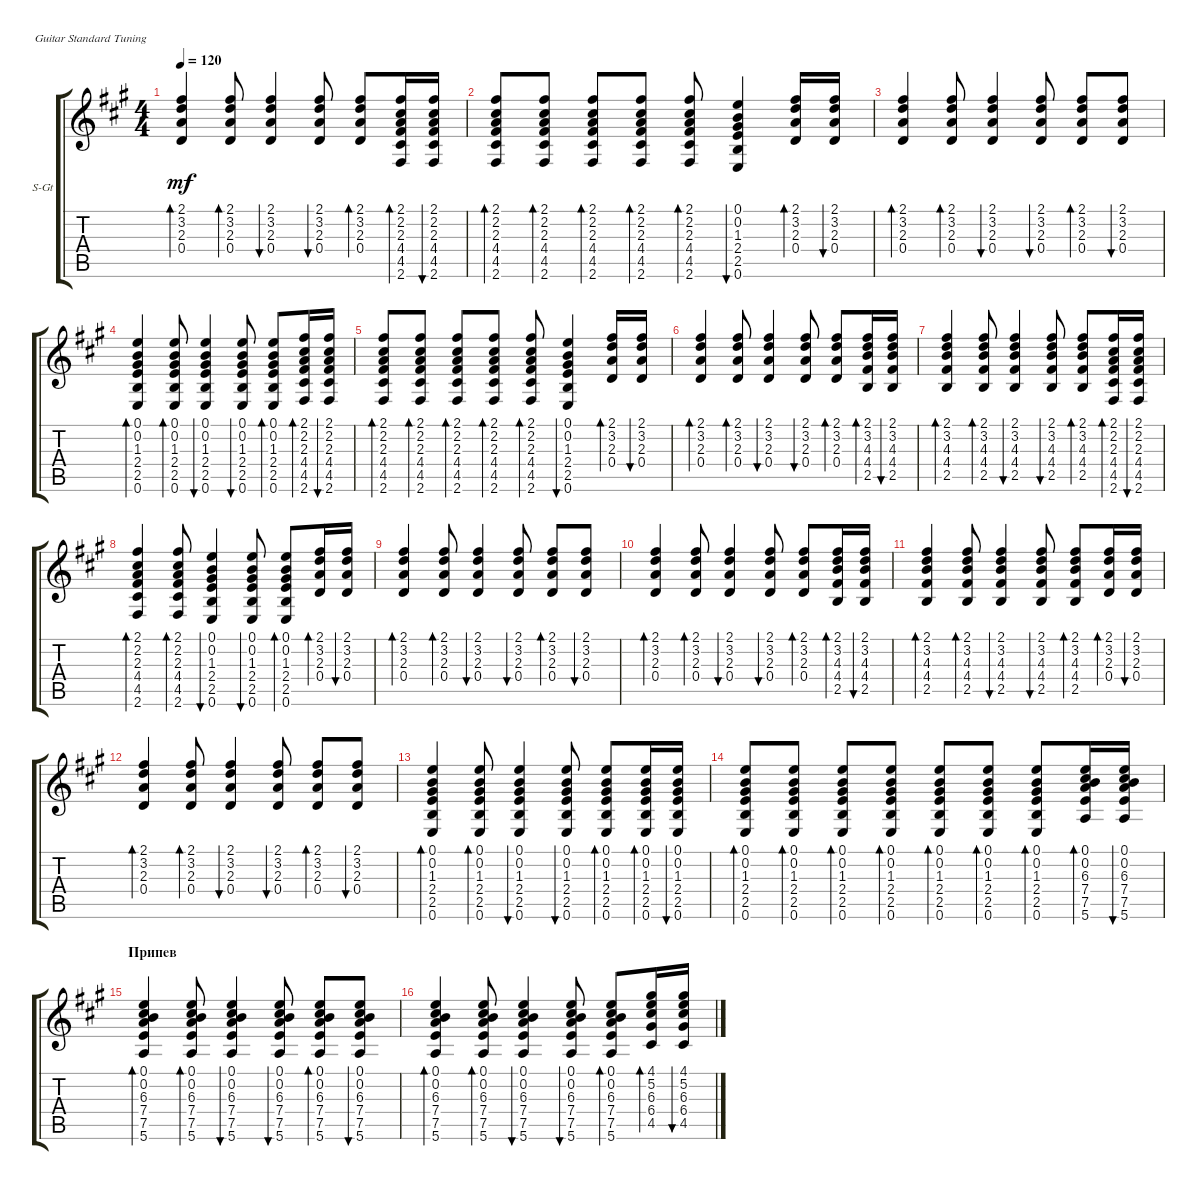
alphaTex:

\defaultSystemsLayout 4
\bracketExtendMode groupsimilarinstruments
\firstSystemTrackNameOrientation horizontal
\otherSystemsTrackNameOrientation horizontal
\track ("Steel Guitar" "S-Gt") {instrument acousticguitarsteel}
\staff {score tabs}
\tuning (E4 B3 G3 D3 A2 E2)
\ts (4 4)
\tempo 120
\clef g2
\ks f#minor
(0.4 2.3 3.2 2.1).4{bd 30 dy mf} (0.4 2.3 3.2 2.1).8{bd 30} (0.4 2.3 3.2 2.1).4{bu 30} (0.4 2.3 3.2 2.1).8{bu 30} (0.4 2.3 3.2 2.1).8{bd 30} (2.6 4.5 4.4 2.3 2.2 2.1).16{bd 30} (2.6 4.5 4.4 2.3 2.2 2.1).16{bu 30} |
(2.6 4.5 4.4 2.3 2.2 2.1).8{bd 30} (2.6 4.5 4.4 2.3 2.2 2.1).8{bd 30} (2.6 4.5 4.4 2.3 2.2 2.1).8{bd 30} (2.6 4.5 4.4 2.3 2.2 2.1).8{bd 30} (2.6 4.5 4.4 2.3 2.2 2.1).8{bd 30} (0.6 2.5 2.4 1.3 0.2 0.1).4{bu 30} (0.4 2.3 3.2 2.1).16{bd 30} (0.4 2.3 3.2 2.1).16{bu 30} |
(0.4 2.3 3.2 2.1).4{bd 30} (0.4 2.3 3.2 2.1).8{bd 30} (0.4 2.3 3.2 2.1).4{bu 30} (0.4 2.3 3.2 2.1).8{bu 30} (0.4 2.3 3.2 2.1).8{bd 30} (0.4 2.3 3.2 2.1).8{bu 30} |
(2.4 1.3 0.2 0.1 0.6 2.5).4{bd 30} (2.4 1.3 0.2 0.1 0.6 2.5).8{bd 30} (2.4 1.3 0.2 0.1 0.6 2.5).4{bu 30} (2.4 1.3 0.2 0.1 0.6 2.5).8{bu 30} (2.4 1.3 0.2 0.1 0.6 2.5).8{bd 30} (2.6 4.5 4.4 2.3 2.2 2.1).16{bd 30} (2.6 4.5 4.4 2.3 2.2 2.1).16{bu 30} |
(2.6 4.5 4.4 2.3 2.2 2.1).8{bd 30} (2.6 4.5 4.4 2.3 2.2 2.1).8{bd 30} (2.6 4.5 4.4 2.3 2.2 2.1).8{bd 30} (2.6 4.5 4.4 2.3 2.2 2.1).8{bd 30} (2.6 4.5 4.4 2.3 2.2 2.1).8{bd 30} (0.6 2.5 2.4 1.3 0.2 0.1).4{bu 30} (0.4 2.3 3.2 2.1).16{bd 30} (0.4 2.3 3.2 2.1).16{bu 30} |
(0.4 2.3 3.2 2.1).4{bd 30} (0.4 2.3 3.2 2.1).8{bd 30} (0.4 2.3 3.2 2.1).4{bu 30} (0.4 2.3 3.2 2.1).8{bu 30} (0.4 2.3 3.2 2.1).8{bd 30} (2.5 4.4 4.3 3.2 2.1).16{bd 30} (2.5 4.4 4.3 3.2 2.1).16{bu 30} |
(2.5 4.4 4.3 3.2 2.1).4{bd 30} (2.5 4.4 4.3 3.2 2.1).8{bd 30} (2.5 4.4 4.3 3.2 2.1).4{bu 30} (2.5 4.4 4.3 3.2 2.1).8{bu 30} (2.5 4.4 4.3 3.2 2.1).8{bd 30} (2.6 4.5 4.4 2.3 2.2 2.1).16{bd 30} (2.6 4.5 4.4 2.3 2.2 2.1).16{bu 30} |
(4.4 2.3 2.2 2.1 2.6 4.5).4{bd 30} (4.4 2.3 2.2 2.1 2.6 4.5).8{bd 30} (2.4 1.3 0.2 0.1 0.6 2.5).4{bu 30} (2.4 1.3 0.2 0.1 0.6 2.5).8{bu 30} (2.4 1.3 0.2 0.1 0.6 2.5).8{bd 30} (0.4 2.3 3.2 2.1).16{bd 30} (0.4 2.3 3.2 2.1).16{bu 30} |
(0.4 2.3 3.2 2.1).4{bd 30} (0.4 2.3 3.2 2.1).8{bd 30} (0.4 2.3 3.2 2.1).4{bu 30} (0.4 2.3 3.2 2.1).8{bu 30} (0.4 2.3 3.2 2.1).8{bd 30} (0.4 2.3 3.2 2.1).8{bu 30} |
(0.4 2.3 3.2 2.1).4{bd 30} (0.4 2.3 3.2 2.1).8{bd 30} (0.4 2.3 3.2 2.1).4{bu 30} (0.4 2.3 3.2 2.1).8{bu 30} (0.4 2.3 3.2 2.1).8{bd 30} (2.5 4.4 4.3 3.2 2.1).16{bd 30} (2.5 4.4 4.3 3.2 2.1).16{bu 30} |
(2.5 4.4 4.3 3.2 2.1).4{bd 30} (2.5 4.4 4.3 3.2 2.1).8{bd 30} (2.5 4.4 4.3 3.2 2.1).4{bu 30} (2.5 4.4 4.3 3.2 2.1).8{bu 30} (2.5 4.4 4.3 3.2 2.1).8{bd 30} (0.4 2.3 3.2 2.1).16{bd 30} (0.4 2.3 3.2 2.1).16{bu 30} |
(0.4 2.3 3.2 2.1).4{bd 30} (0.4 2.3 3.2 2.1).8{bd 30} (0.4 2.3 3.2 2.1).4{bu 30} (0.4 2.3 3.2 2.1).8{bu 30} (0.4 2.3 3.2 2.1).8{bd 30} (0.4 2.3 3.2 2.1).8{bu 30} |
(2.4 1.3 0.2 0.1 0.6 2.5).4{bd 30} (2.4 1.3 0.2 0.1 0.6 2.5).8{bd 30} (2.4 1.3 0.2 0.1 0.6 2.5).4{bu 30} (2.4 1.3 0.2 0.1 0.6 2.5).8{bu 30} (2.4 1.3 0.2 0.1 0.6 2.5).8{bd 30} (2.4 1.3 0.2 0.1 0.6 2.5).16{bd 30} (2.4 1.3 0.2 0.1 0.6 2.5).16{bu 30} |
(2.4 1.3 0.2 0.1 0.6 2.5).8{bd 30} (2.4 1.3 0.2 0.1 0.6 2.5).8{bd 30} (2.4 1.3 0.2 0.1 0.6 2.5).8{bd 30} (2.4 1.3 0.2 0.1 0.6 2.5).8{bd 30} (2.4 1.3 0.2 0.1 0.6 2.5).8{bd 30} (2.4 1.3 0.2 0.1 0.6 2.5).8{bd 30} (2.4 1.3 0.2 0.1 0.6 2.5).8{bd 30} (7.4 6.3 0.2 0.1 5.6 7.5).16{bd 30} (7.4 6.3 0.2 0.1 5.6 7.5).16{bu 30} |
\section ("" "Припев")
(5.6 7.5 7.4 6.3 0.2 0.1).4{bd 30} (5.6 7.5 7.4 6.3 0.2 0.1).8{bd 30} (5.6 7.5 7.4 6.3 0.2 0.1).4{bu 30} (5.6 7.5 7.4 6.3 0.2 0.1).8{bu 30} (5.6 7.5 7.4 6.3 0.2 0.1).8{bd 30} (5.6 7.5 7.4 6.3 0.2 0.1).8{bu 30} |
(5.6 7.5 7.4 6.3 0.2 0.1).4{bd 30} (5.6 7.5 7.4 6.3 0.2 0.1).8{bd 30} (5.6 7.5 7.4 6.3 0.2 0.1).4{bu 30} (5.6 7.5 7.4 6.3 0.2 0.1).8{bu 30} (5.6 7.5 7.4 6.3 0.2 0.1).8{bd 30} (4.5 6.4 6.3 5.2 4.1).16{bd 30} (4.5 6.4 6.3 5.2 4.1).16{bu 30}
